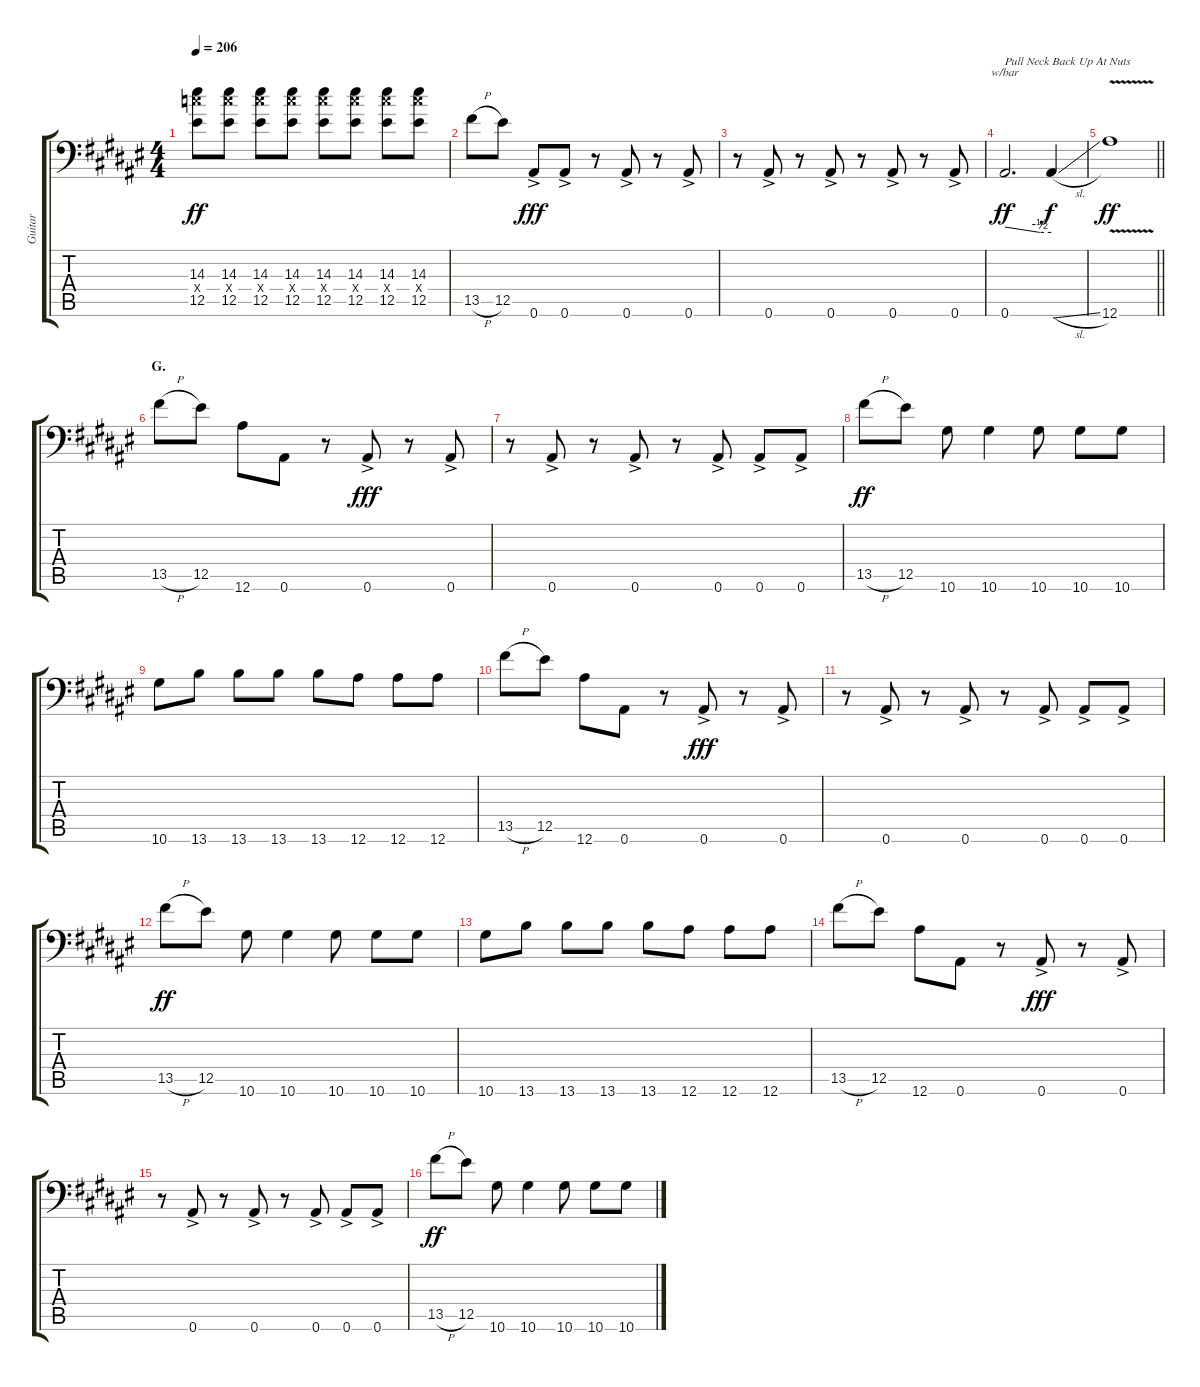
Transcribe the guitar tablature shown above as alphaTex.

\track ("Guitar" "Guitar") {instrument distortionguitar}
\staff {score tabs}
\tuning (C4 G3 Eb3 Bb2 F2 Bb1) {hide}
\ts (4 4)
\tempo 206
\clef f4
\ks f#
(14.3 14.4{x} 12.5).8{dy ff} (14.3 14.4{x} 12.5).8 (14.3 14.4{x} 12.5).8 (14.3 14.4{x} 12.5).8 (14.3 14.4{x} 12.5).8 (14.3 14.4{x} 12.5).8 (14.3 14.4{x} 12.5).8 (14.3 14.4{x} 12.5).8 |
13.5{h}.8 12.5.8 0.6{ac}.8{dy fff} 0.6{ac}.8 r.8 0.6{ac}.8 r.8 0.6{ac}.8 |
r.8 0.6{ac}.8 r.8 0.6{ac}.8 r.8 0.6{ac}.8 r.8 0.6{ac}.8 |
0.6.2{d tbe (custom default 0 0 45 -2 60 -2) txt "Pull Neck Back Up At Nuts" dy ff} 0.6{sl t}.4{dy f} |
\barLineRight lightlight
12.6{v}.1{dy ff} |
\section ("" "G.")
13.5{h}.8 12.5.8 12.6.8 0.6.8 r.8 0.6{ac}.8{dy fff} r.8 0.6{ac}.8 |
r.8 0.6{ac}.8 r.8 0.6{ac}.8 r.8 0.6{ac}.8 0.6{ac}.8 0.6{ac}.8 |
13.5{h}.8{dy ff} 12.5.8 10.6.8 10.6.4 10.6.8 10.6.8 10.6.8 |
10.6.8 13.6.8 13.6.8 13.6.8 13.6.8 12.6.8 12.6.8 12.6.8 |
13.5{h}.8 12.5.8 12.6.8 0.6.8 r.8 0.6{ac}.8{dy fff} r.8 0.6{ac}.8 |
r.8 0.6{ac}.8 r.8 0.6{ac}.8 r.8 0.6{ac}.8 0.6{ac}.8 0.6{ac}.8 |
13.5{h}.8{dy ff} 12.5.8 10.6.8 10.6.4 10.6.8 10.6.8 10.6.8 |
10.6.8 13.6.8 13.6.8 13.6.8 13.6.8 12.6.8 12.6.8 12.6.8 |
13.5{h}.8 12.5.8 12.6.8 0.6.8 r.8 0.6{ac}.8{dy fff} r.8 0.6{ac}.8 |
r.8 0.6{ac}.8 r.8 0.6{ac}.8 r.8 0.6{ac}.8 0.6{ac}.8 0.6{ac}.8 |
13.5{h}.8{dy ff} 12.5.8 10.6.8 10.6.4 10.6.8 10.6.8 10.6.8
